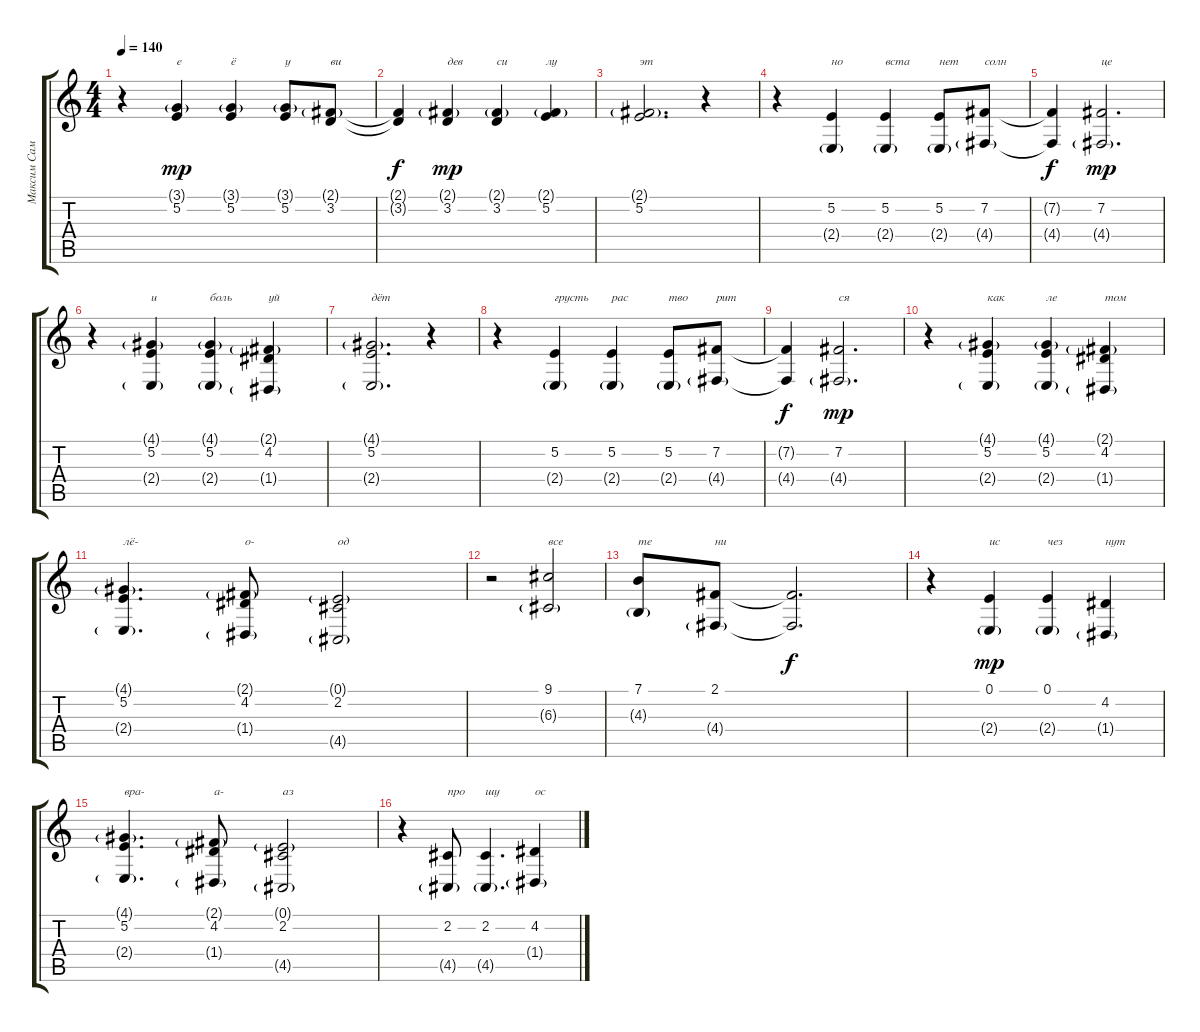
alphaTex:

\track ("Максим Самосват" "Максим Сам") {instrument bassoon}
\staff {score tabs}
\tuning (E4 B3 G3 D3 A2 E2) {hide}
\ts (4 4)
\tempo 140
\clef g2
\ks c
r.4{dy mp} (3.1{g} 5.2).4{txt "е"} (3.1{g} 5.2).4{txt "ё"} (3.1{g} 5.2).8{txt "у"} (2.1{g} 3.2).8{txt "ви"} |
(2.1{t} 3.2{t}).4{dy f} (2.1{g} 3.2).4{txt "дев" dy mp} (2.1{g} 3.2).4{txt "си"} (2.1{g} 5.2).4{txt "лу"} |
(2.1{g} 5.2).2{d txt "эт"} r.4 |
r.4 (5.2 2.4{g}).4{txt "но"} (5.2 2.4{g}).4{txt "вста"} (5.2 2.4{g}).8{txt "нет"} (7.2 4.4{g}).8{txt "солн"} |
(7.2{t} 4.4{t}).4{dy f} (7.2 4.4{g}).2{d txt "це" dy mp} |
r.4 (4.1{g} 5.2 2.4{g}).4{txt "и"} (4.1{g} 5.2 2.4{g}).4{txt "боль"} (2.1{g} 4.2 1.4{g}).4{txt "уй"} |
(4.1{g} 5.2 2.4{g}).2{d txt "дёт"} r.4 |
r.4 (5.2 2.4{g}).4{txt "грусть"} (5.2 2.4{g}).4{txt "рас"} (5.2 2.4{g}).8{txt "тво"} (7.2 4.4{g}).8{txt "рит"} |
(7.2{t} 4.4{t}).4{dy f} (7.2 4.4{g}).2{d txt "ся" dy mp} |
r.4 (4.1{g} 5.2 2.4{g}).4{txt "как"} (4.1{g} 5.2 2.4{g}).4{txt "ле"} (2.1{g} 4.2 1.4{g}).4{txt "том"} |
(4.1{g} 5.2 2.4{g}).4{d txt "лё-"} (2.1{g} 4.2 1.4{g}).8{txt "о-"} (0.1{g} 2.2 4.5{g}).2{txt "од"} |
r.2 (9.1 6.3{g}).2{txt "все"} |
(7.1 4.3{g}).8{txt "те"} (2.1 4.4{g}).8{txt "ни"} (2.1{t} 4.4{t}).2{d dy f} |
r.4 (0.1 2.4{g}).4{txt "ис" dy mp} (0.1 2.4{g}).4{txt "чез"} (4.2 1.4{g}).4{txt "нут"} |
(4.1{g} 5.2 2.4{g}).4{d txt "вра-"} (2.1{g} 4.2 1.4{g}).8{txt "а-"} (0.1{g} 2.2 4.5{g}).2{txt "аз"} |
r.4 (2.2 4.5{g}).8{txt "про"} (2.2 4.5{g}).4{d txt "шу"} (4.2 1.4{g}).4{txt "ос"}
